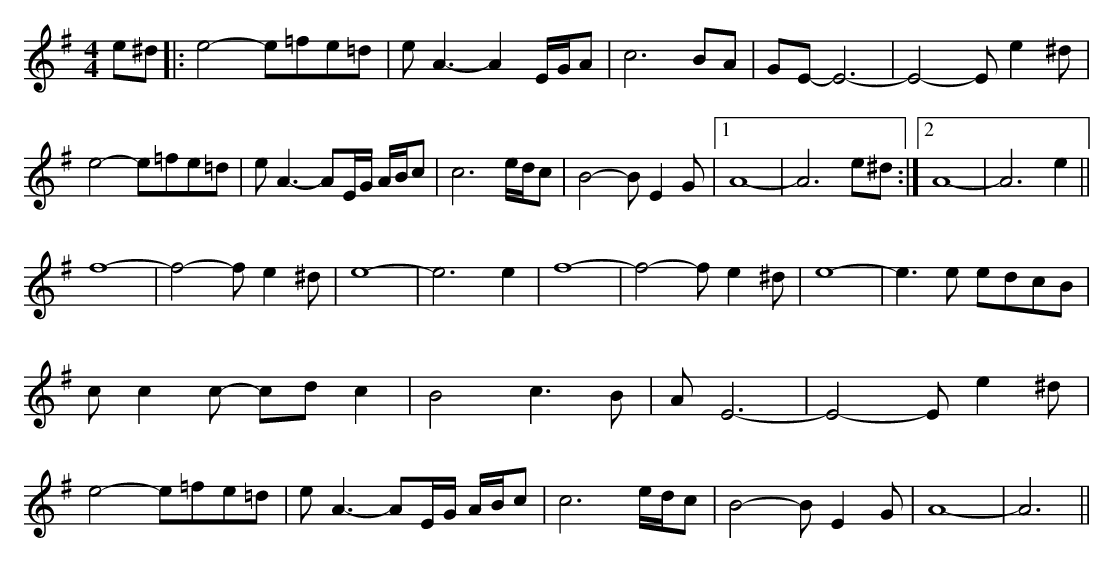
X:1
M:4/4
K:Emin
e^d|:e4- e=fe=d|e A3- A2 E/G/A|c6 BA|GE- E6-|E4- Ee2^d|
e4- e=fe=d|e A3- AE/G/ A/B/c|c6 e/d/c|B4- BE2G|1 A8-|A6 e^d:|2 A8-|A6 e2||
f8-|f4- fe2^d|e8-|e6 e2|f8-|f4- fe2^d|e8-|e3e edcB|
cc2c- cdc2|B4 c3B|AE6-|E4-Ee2^d|
e4- e=fe=d|e A3- AE/G/ A/B/c|c6 e/d/c|B4- BE2G|A8-|A6||
